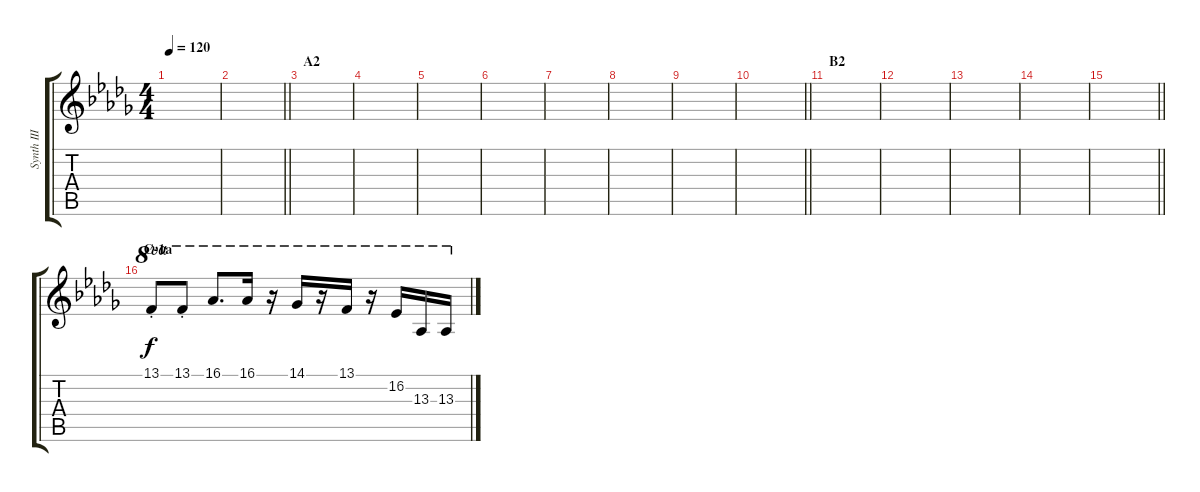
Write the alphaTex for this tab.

\track ("Synth III (Kotobuki Tsumugi)" "Synth III ") {instrument lead5charang}
\staff {score tabs}
\tuning (E4 B3 G3 D3 A2 E2) {hide}
\ts (4 4)
\tempo 120
\clef g2
\ks db
|
\barLineRight lightlight
|
\section ("" "A2")
|
|
|
|
|
|
|
\barLineRight lightlight
|
\section ("" "B2")
|
|
|
|
\barLineRight lightlight
|
\section ("" "C-1a")
13.1{st}.8{ot 8va} 13.1{st}.8{ot 8va} 16.1.8{d ot 8va} 16.1.16{ot 8va} r.16{ot 8va} 14.1.16{ot 8va} r.16{ot 8va} 13.1.16{ot 8va} r.16{ot 8va} 16.2.16{ot 8va} 13.3.16{ot 8va} 13.3.16{ot 8va}
